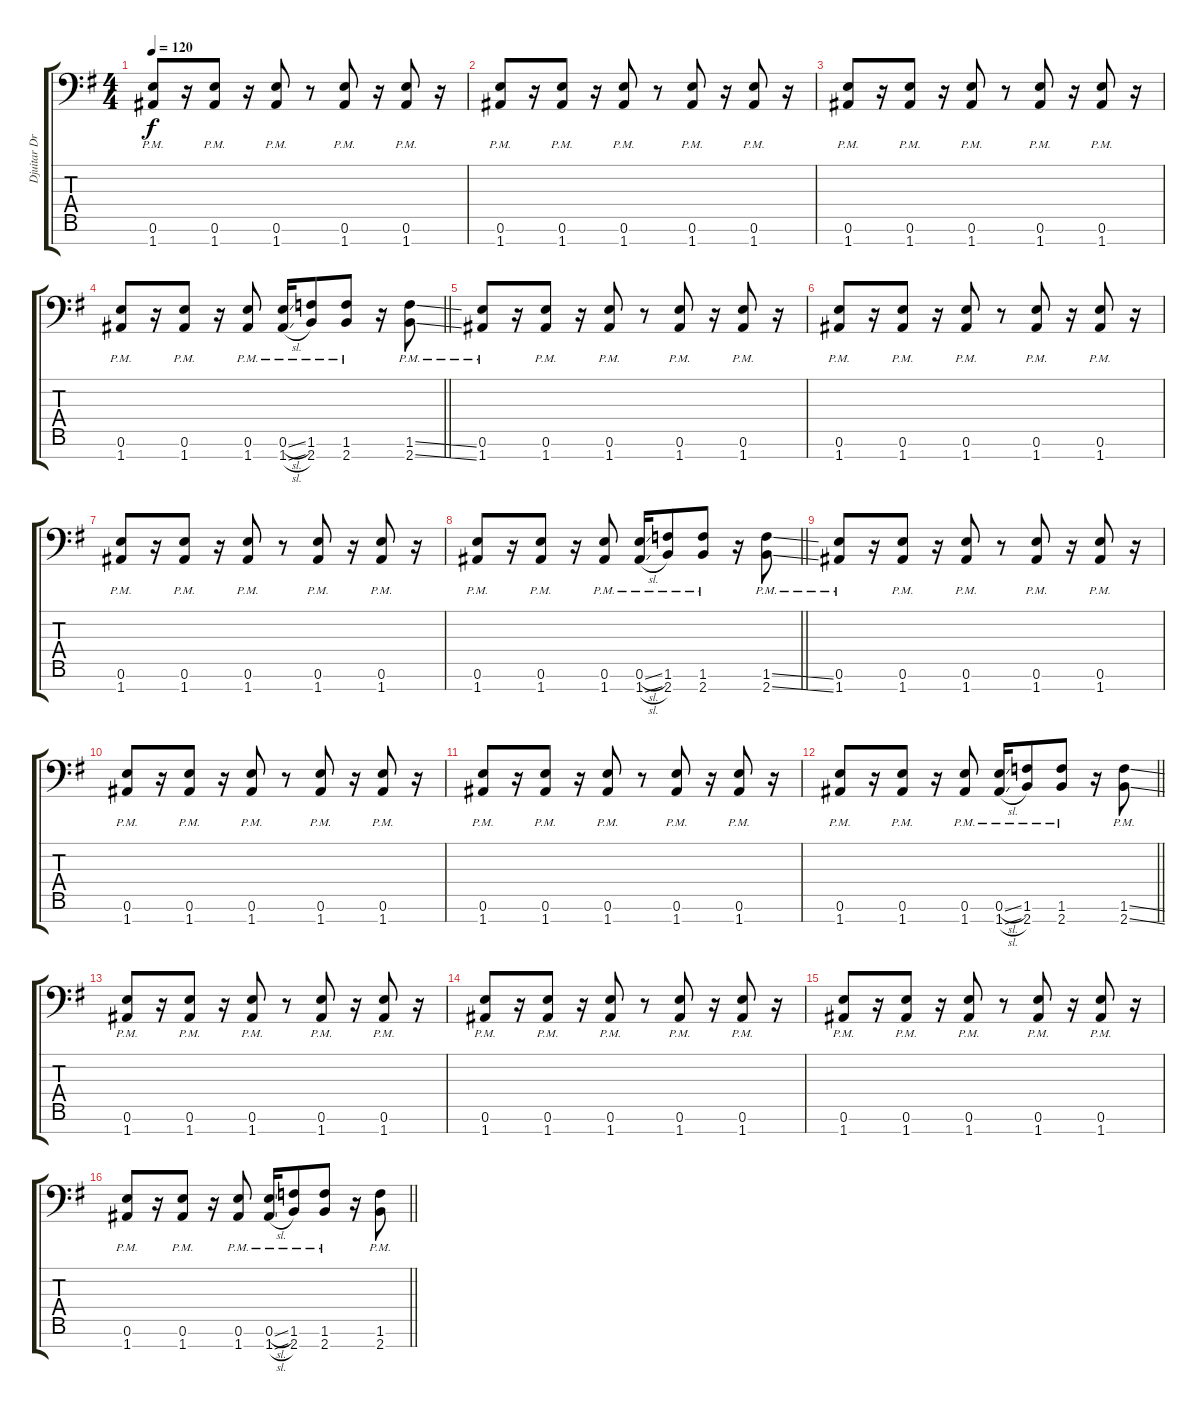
\track ("Djuitar Dropped A" "Djuitar Dr") {instrument distortionguitar}
\staff {score tabs}
\tuning (E4 B3 G3 D3 A2 E2 A1) {hide}
\ts (4 4)
\tempo 120
\clef f4
\ks eminor
(0.6{pm} 1.7{pm}).8{dy f} r.16 (0.6{pm} 1.7{pm}).8 r.16 (0.6{pm} 1.7{pm}).8 r.8 (0.6{pm} 1.7{pm}).8 r.16 (0.6{pm} 1.7{pm}).8 r.16 |
(0.6{pm} 1.7{pm}).8 r.16 (0.6{pm} 1.7{pm}).8 r.16 (0.6{pm} 1.7{pm}).8 r.8 (0.6{pm} 1.7{pm}).8 r.16 (0.6{pm} 1.7{pm}).8 r.16 |
(0.6{pm} 1.7{pm}).8 r.16 (0.6{pm} 1.7{pm}).8 r.16 (0.6{pm} 1.7{pm}).8 r.8 (0.6{pm} 1.7{pm}).8 r.16 (0.6{pm} 1.7{pm}).8 r.16 |
\barLineRight lightlight
(0.6{pm} 1.7{pm}).8 r.16 (0.6{pm} 1.7{pm}).8 r.16 (0.6{pm} 1.7{pm}).8 (0.6{sl pm} 1.7{sl pm}).16 (1.6{pm} 2.7{pm}).8 (1.6{pm} 2.7{pm}).8 r.16 (1.6{ss pm} 2.7{ss pm}).8 |
(0.6{pm} 1.7{pm}).8 r.16 (0.6{pm} 1.7{pm}).8 r.16 (0.6{pm} 1.7{pm}).8 r.8 (0.6{pm} 1.7{pm}).8 r.16 (0.6{pm} 1.7{pm}).8 r.16 |
(0.6{pm} 1.7{pm}).8 r.16 (0.6{pm} 1.7{pm}).8 r.16 (0.6{pm} 1.7{pm}).8 r.8 (0.6{pm} 1.7{pm}).8 r.16 (0.6{pm} 1.7{pm}).8 r.16 |
(0.6{pm} 1.7{pm}).8 r.16 (0.6{pm} 1.7{pm}).8 r.16 (0.6{pm} 1.7{pm}).8 r.8 (0.6{pm} 1.7{pm}).8 r.16 (0.6{pm} 1.7{pm}).8 r.16 |
\barLineRight lightlight
(0.6{pm} 1.7{pm}).8 r.16 (0.6{pm} 1.7{pm}).8 r.16 (0.6{pm} 1.7{pm}).8 (0.6{sl pm} 1.7{sl pm}).16 (1.6{pm} 2.7{pm}).8 (1.6{pm} 2.7{pm}).8 r.16 (1.6{ss pm} 2.7{ss pm}).8 |
(0.6{pm} 1.7{pm}).8 r.16 (0.6{pm} 1.7{pm}).8 r.16 (0.6{pm} 1.7{pm}).8 r.8 (0.6{pm} 1.7{pm}).8 r.16 (0.6{pm} 1.7{pm}).8 r.16 |
(0.6{pm} 1.7{pm}).8 r.16 (0.6{pm} 1.7{pm}).8 r.16 (0.6{pm} 1.7{pm}).8 r.8 (0.6{pm} 1.7{pm}).8 r.16 (0.6{pm} 1.7{pm}).8 r.16 |
(0.6{pm} 1.7{pm}).8 r.16 (0.6{pm} 1.7{pm}).8 r.16 (0.6{pm} 1.7{pm}).8 r.8 (0.6{pm} 1.7{pm}).8 r.16 (0.6{pm} 1.7{pm}).8 r.16 |
\barLineRight lightlight
(0.6{pm} 1.7{pm}).8 r.16 (0.6{pm} 1.7{pm}).8 r.16 (0.6{pm} 1.7{pm}).8 (0.6{sl pm} 1.7{sl pm}).16 (1.6{pm} 2.7{pm}).8 (1.6{pm} 2.7{pm}).8 r.16 (1.6{ss pm} 2.7{ss pm}).8 |
(0.6{pm} 1.7{pm}).8 r.16 (0.6{pm} 1.7{pm}).8 r.16 (0.6{pm} 1.7{pm}).8 r.8 (0.6{pm} 1.7{pm}).8 r.16 (0.6{pm} 1.7{pm}).8 r.16 |
(0.6{pm} 1.7{pm}).8 r.16 (0.6{pm} 1.7{pm}).8 r.16 (0.6{pm} 1.7{pm}).8 r.8 (0.6{pm} 1.7{pm}).8 r.16 (0.6{pm} 1.7{pm}).8 r.16 |
(0.6{pm} 1.7{pm}).8 r.16 (0.6{pm} 1.7{pm}).8 r.16 (0.6{pm} 1.7{pm}).8 r.8 (0.6{pm} 1.7{pm}).8 r.16 (0.6{pm} 1.7{pm}).8 r.16 |
\barLineRight lightlight
(0.6{pm} 1.7{pm}).8 r.16 (0.6{pm} 1.7{pm}).8 r.16 (0.6{pm} 1.7{pm}).8 (0.6{sl pm} 1.7{sl pm}).16 (1.6{pm} 2.7{pm}).8 (1.6{pm} 2.7{pm}).8 r.16 (1.6{ss pm} 2.7{ss pm}).8
